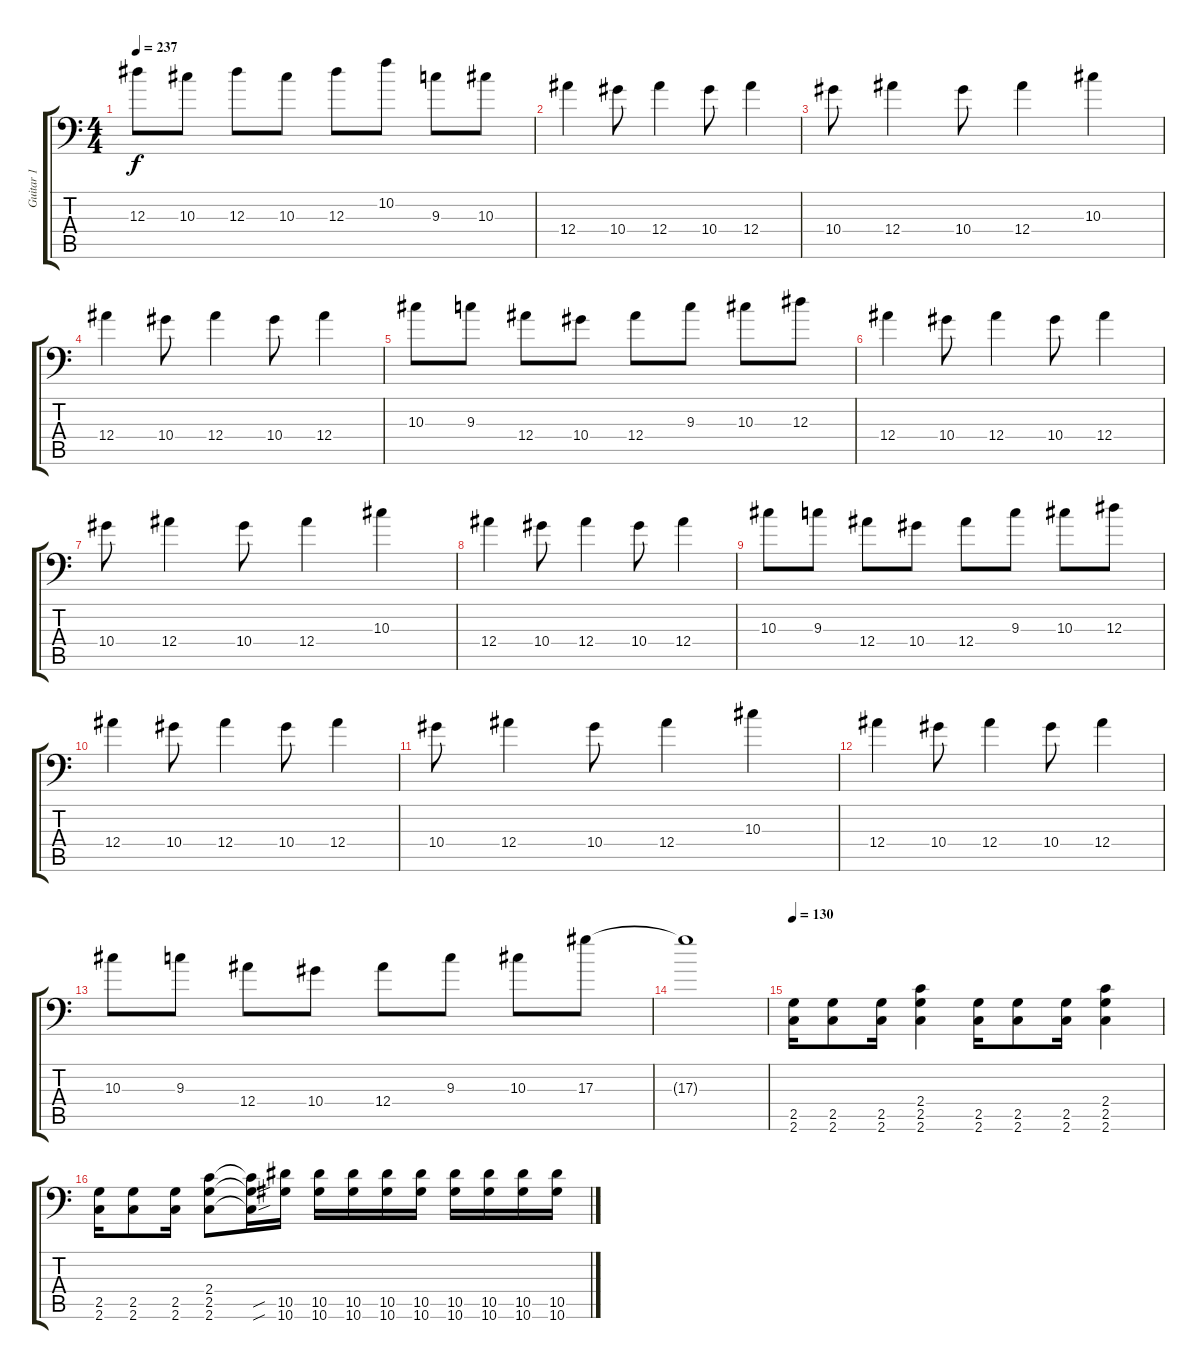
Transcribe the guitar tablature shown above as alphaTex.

\track ("Guitar 1" "Guitar 1") {instrument distortionguitar}
\staff {score tabs}
\tuning (C4 G3 Eb3 Bb2 F2 Bb1) {hide}
\ts (4 4)
\tempo 237
\clef f4
\ks c
12.3.8{dy f volume 16} 10.3.8 12.3.8 10.3.8 12.3.8 10.2.8 9.3.8 10.3.8 |
12.4.4 10.4.8 12.4.4 10.4.8 12.4.4 |
10.4.8 12.4.4 10.4.8 12.4.4 10.3.4 |
12.4.4 10.4.8 12.4.4 10.4.8 12.4.4 |
10.3.8 9.3.8 12.4.8 10.4.8 12.4.8 9.3.8 10.3.8 12.3.8 |
12.4.4 10.4.8 12.4.4 10.4.8 12.4.4 |
10.4.8 12.4.4 10.4.8 12.4.4 10.3.4 |
12.4.4 10.4.8 12.4.4 10.4.8 12.4.4 |
10.3.8 9.3.8 12.4.8 10.4.8 12.4.8 9.3.8 10.3.8 12.3.8 |
12.4.4 10.4.8 12.4.4 10.4.8 12.4.4 |
10.4.8 12.4.4 10.4.8 12.4.4 10.3.4 |
12.4.4 10.4.8 12.4.4 10.4.8 12.4.4 |
10.3.8 9.3.8 12.4.8 10.4.8 12.4.8 9.3.8 10.3.8 17.3.8 |
17.3{t}.1 |
\tempo 130
(2.5 2.6).16 (2.5 2.6).8 (2.5 2.6).16 (2.4 2.5 2.6).4 (2.5 2.6).16 (2.5 2.6).8 (2.5 2.6).16 (2.4 2.5 2.6).4 |
(2.5 2.6).16 (2.5 2.6).8 (2.5 2.6).16 (2.4 2.5 2.6).8 (2.4{t} 2.5{sou t} 2.6{sou t}).16 (10.5 10.6).16 (10.5 10.6).16 (10.5 10.6).16 (10.5 10.6).16 (10.5 10.6).16 (10.5 10.6).16 (10.5 10.6).16 (10.5 10.6).16 (10.5 10.6).16
